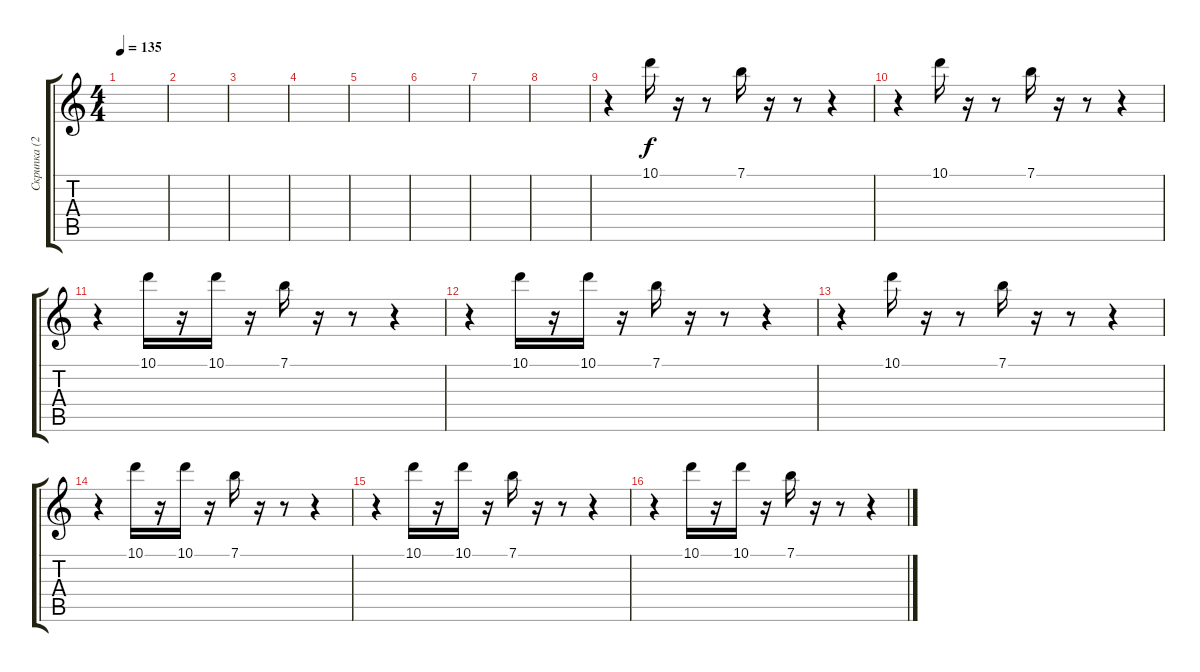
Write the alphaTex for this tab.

\track ("Скрипка (2)" "Скрипка (2") {instrument banjo}
\staff {score tabs}
\tuning (E4 B3 G3 D3 A2 E2) {hide}
\displaytranspose 12
\ts (4 4)
\tempo 135
\clef g2
\ks c
|
|
|
|
|
|
|
|
r.4{volume 9 balance 11} 10.1.16 r.16 r.8 7.1.16 r.16 r.8 r.4 |
r.4 10.1.16 r.16 r.8 7.1.16 r.16 r.8 r.4 |
r.4 10.1.16 r.16 10.1.16 r.16 7.1.16 r.16 r.8 r.4 |
r.4 10.1.16 r.16 10.1.16 r.16 7.1.16 r.16 r.8 r.4 |
r.4{volume 9 balance 11} 10.1.16 r.16 r.8 7.1.16 r.16 r.8 r.4 |
r.4 10.1.16 r.16 10.1.16 r.16 7.1.16 r.16 r.8 r.4 |
r.4 10.1.16 r.16 10.1.16 r.16 7.1.16 r.16 r.8 r.4 |
r.4 10.1.16 r.16 10.1.16 r.16 7.1.16 r.16 r.8 r.4
